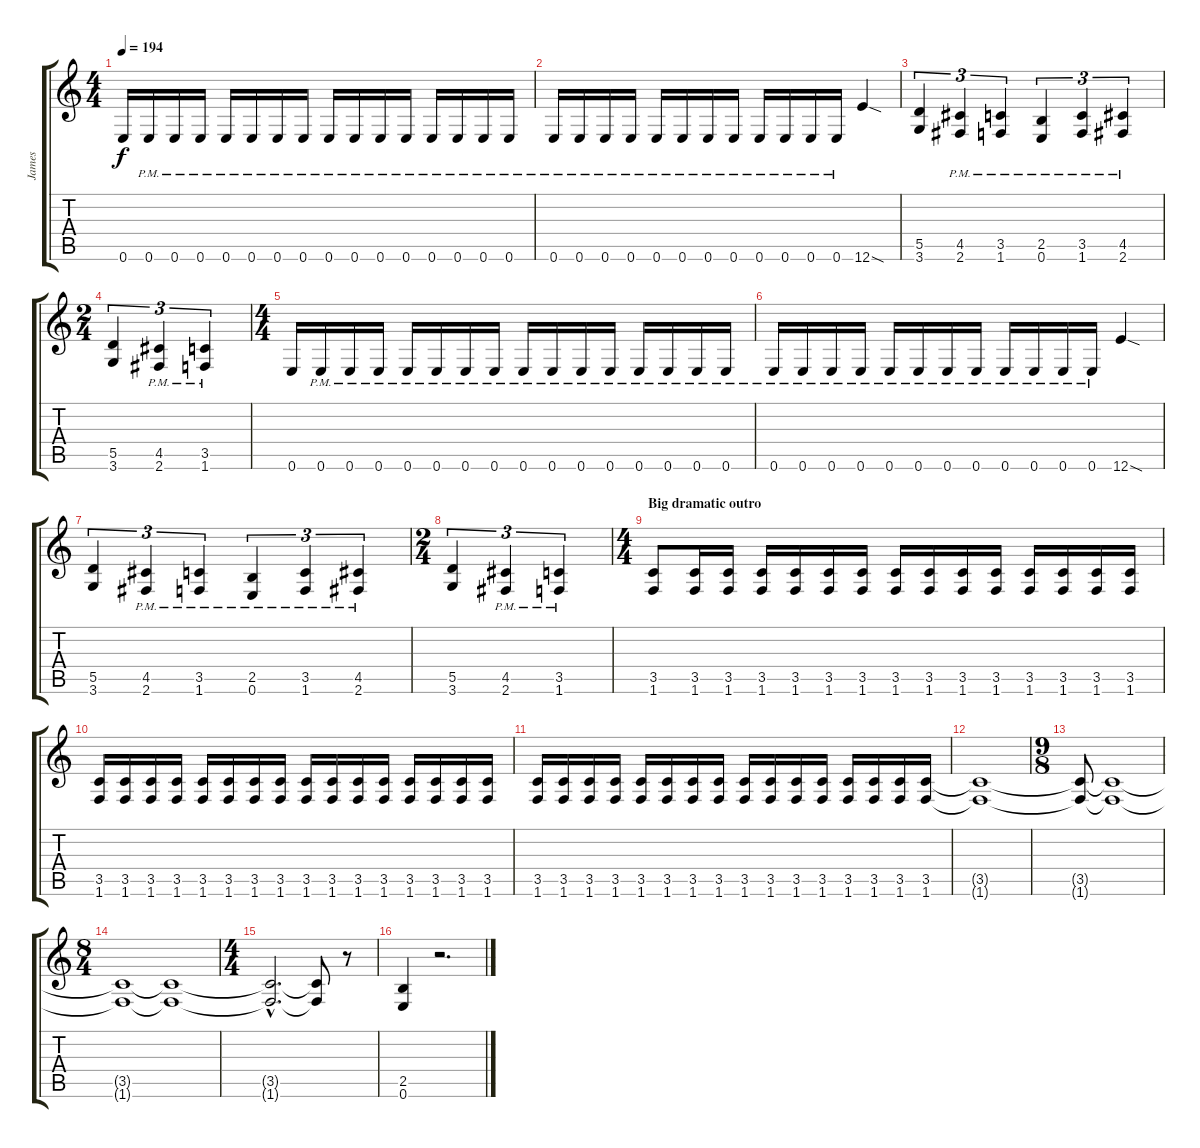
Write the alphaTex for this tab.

\track ("James" "James") {instrument distortionguitar}
\staff {score tabs}
\tuning (E4 B3 G3 D3 A2 E2) {hide}
\ts (4 4)
\tempo 194
\clef g2
\ks c
0.6.16{dy f} 0.6{pm}.16 0.6{pm}.16 0.6{pm}.16 0.6{pm}.16 0.6{pm}.16 0.6{pm}.16 0.6{pm}.16 0.6{pm}.16 0.6{pm}.16 0.6{pm}.16 0.6{pm}.16 0.6{pm}.16 0.6{pm}.16 0.6{pm}.16 0.6{pm}.16 |
0.6{pm}.16 0.6{pm}.16 0.6{pm}.16 0.6{pm}.16 0.6{pm}.16 0.6{pm}.16 0.6{pm}.16 0.6{pm}.16 0.6{pm}.16 0.6{pm}.16 0.6{pm}.16 0.6{pm}.16 12.6{sod}.4 |
(5.5 3.6).4{tu (3 2)} (4.5{pm} 2.6{pm}).4{tu (3 2)} (3.5{pm} 1.6{pm}).4{tu (3 2)} (2.5{pm} 0.6{pm}).4{tu (3 2)} (3.5{pm} 1.6{pm}).4{tu (3 2)} (4.5{pm} 2.6{pm}).4{tu (3 2)} |
\ts (2 4)
(5.5 3.6).4{tu (3 2)} (4.5{pm} 2.6{pm}).4{tu (3 2)} (3.5{pm} 1.6{pm}).4{tu (3 2)} |
\ts (4 4)
0.6.16 0.6{pm}.16 0.6{pm}.16 0.6{pm}.16 0.6{pm}.16 0.6{pm}.16 0.6{pm}.16 0.6{pm}.16 0.6{pm}.16 0.6{pm}.16 0.6{pm}.16 0.6{pm}.16 0.6{pm}.16 0.6{pm}.16 0.6{pm}.16 0.6{pm}.16 |
0.6{pm}.16 0.6{pm}.16 0.6{pm}.16 0.6{pm}.16 0.6{pm}.16 0.6{pm}.16 0.6{pm}.16 0.6{pm}.16 0.6{pm}.16 0.6{pm}.16 0.6{pm}.16 0.6{pm}.16 12.6{sod}.4 |
(5.5 3.6).4{tu (3 2)} (4.5{pm} 2.6{pm}).4{tu (3 2)} (3.5{pm} 1.6{pm}).4{tu (3 2)} (2.5{pm} 0.6{pm}).4{tu (3 2)} (3.5{pm} 1.6{pm}).4{tu (3 2)} (4.5{pm} 2.6{pm}).4{tu (3 2)} |
\ts (2 4)
(5.5 3.6).4{tu (3 2)} (4.5{pm} 2.6{pm}).4{tu (3 2)} (3.5{pm} 1.6{pm}).4{tu (3 2)} |
\ts (4 4)
\section ("" "Big dramatic outro")
(3.5 1.6).8 (3.5 1.6).16 (3.5 1.6).16 (3.5 1.6).16 (3.5 1.6).16 (3.5 1.6).16 (3.5 1.6).16 (3.5 1.6).16 (3.5 1.6).16 (3.5 1.6).16 (3.5 1.6).16 (3.5 1.6).16 (3.5 1.6).16 (3.5 1.6).16 (3.5 1.6).16 |
(3.5 1.6).16 (3.5 1.6).16 (3.5 1.6).16 (3.5 1.6).16 (3.5 1.6).16 (3.5 1.6).16 (3.5 1.6).16 (3.5 1.6).16 (3.5 1.6).16 (3.5 1.6).16 (3.5 1.6).16 (3.5 1.6).16 (3.5 1.6).16 (3.5 1.6).16 (3.5 1.6).16 (3.5 1.6).16 |
(3.5 1.6).16 (3.5 1.6).16 (3.5 1.6).16 (3.5 1.6).16 (3.5 1.6).16 (3.5 1.6).16 (3.5 1.6).16 (3.5 1.6).16 (3.5 1.6).16 (3.5 1.6).16 (3.5 1.6).16 (3.5 1.6).16 (3.5 1.6).16 (3.5 1.6).16 (3.5 1.6).16 (3.5 1.6).16 |
(3.5{t} 1.6{t}).1 |
\ts (9 8)
(3.5{t} 1.6{t}).8 (3.5{t} 1.6{t}).1 |
\ts (8 4)
(3.5{t} 1.6{t}).1 (3.5{t} 1.6{t}).1 |
\ts (4 4)
(3.5{hac t} 1.6{hac t}).2{d} (3.5{t} 1.6{t}).8 r.8 |
(2.5 0.6).4 r.2{d}
